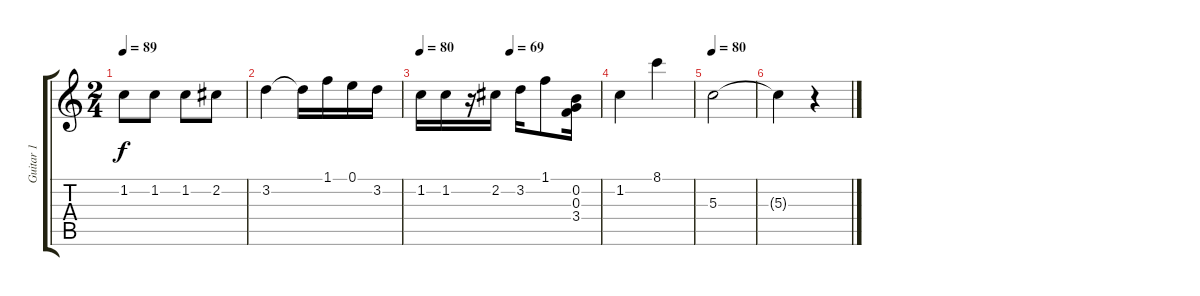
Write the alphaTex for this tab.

\track ("Guitar 1" "Guitar 1") {instrument acousticguitarnylon}
\staff {score tabs}
\tuning (E4 B3 G3 D3 A2 E2) {hide}
\ts (2 4)
\tempo 89
\clef g2
\ks c
1.2.8{dy f} 1.2.8 1.2.8 2.2.8 |
3.2.4 3.2{t}.16 1.1.16 0.1.16 3.2.16 |
\tempo 80
\tempo (69 0.5)
1.2.16 1.2.16 r.16 2.2.16 3.2.16 1.1.8 (0.2 0.3 3.4).16 |
1.2.4 8.1.4 |
\tempo 80
5.3.2 |
5.3{t}.4 r.4
